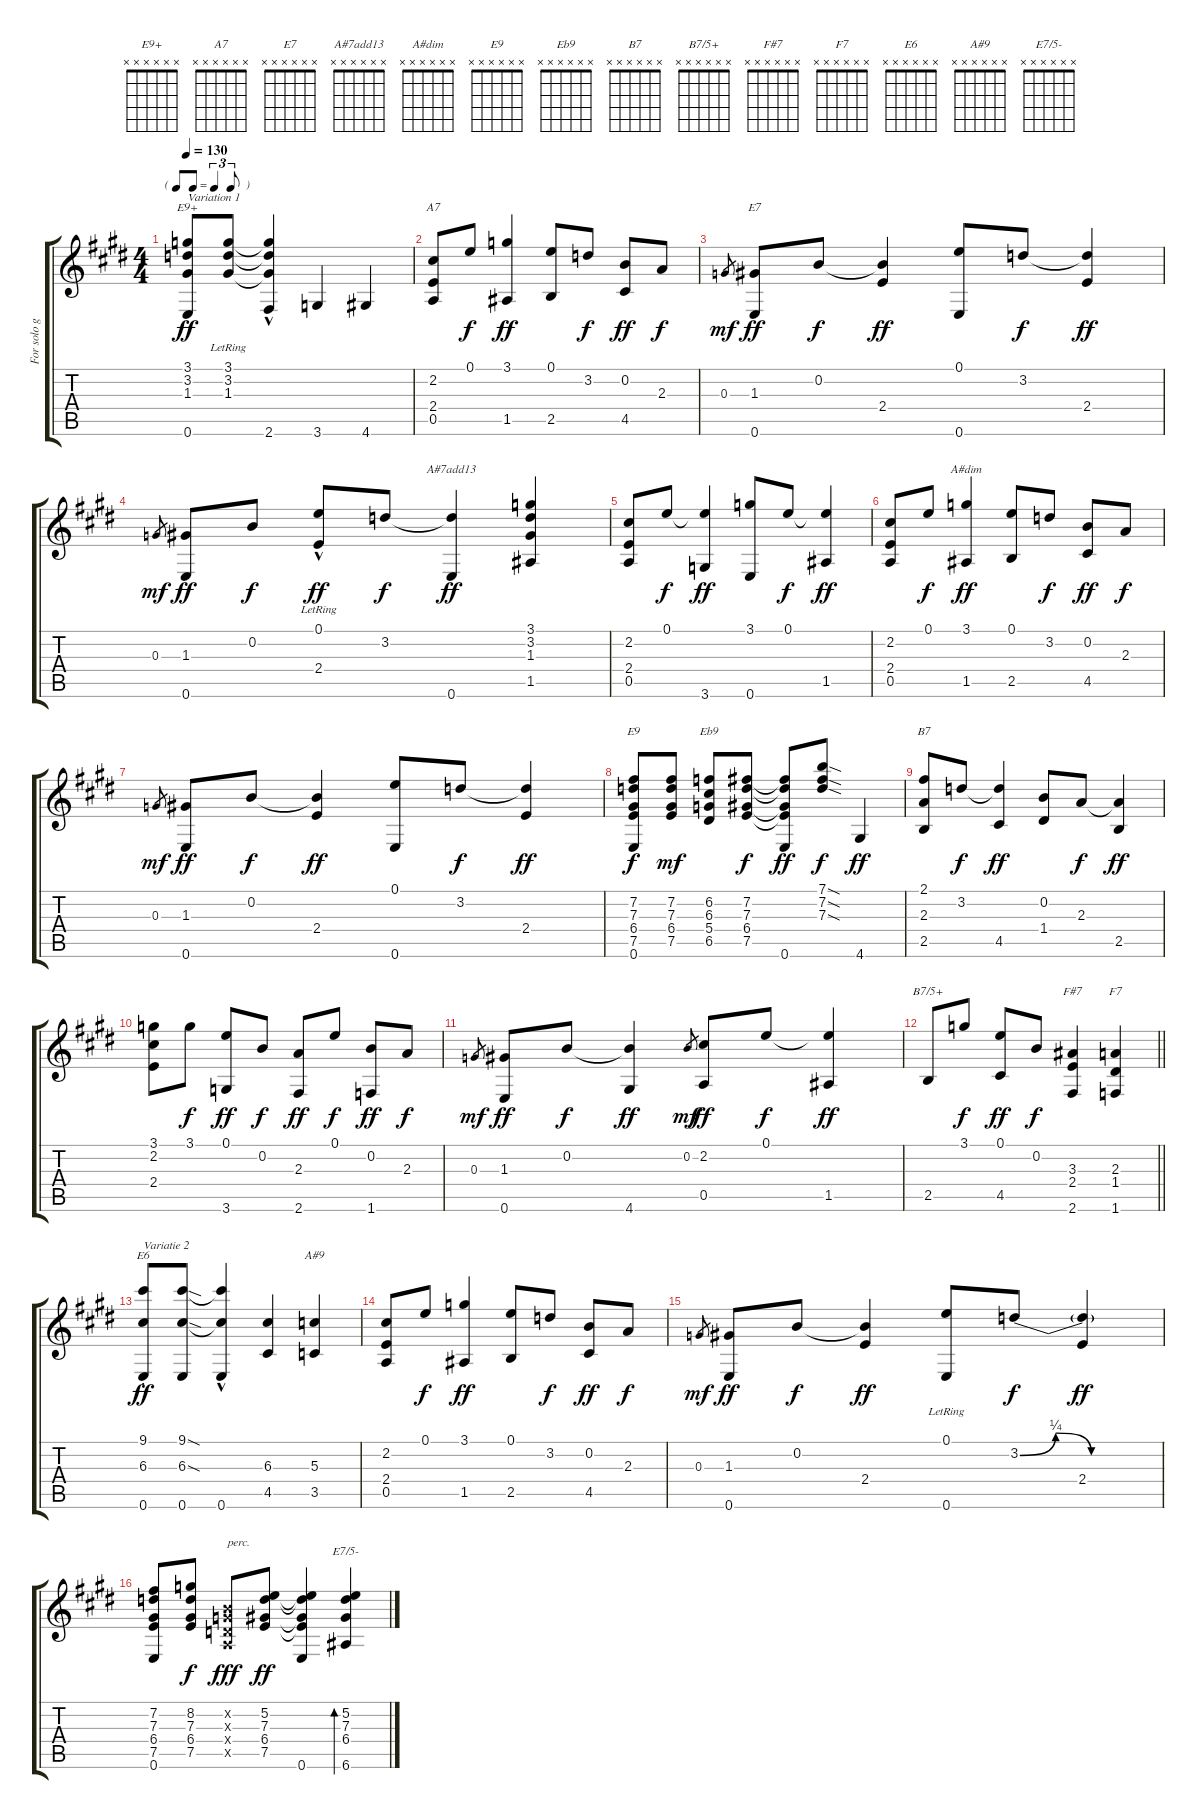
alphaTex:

\track ("For solo guitar" "For solo g") {instrument acousticguitarnylon}
\staff {score tabs}
\tuning (E4 B3 G3 D3 A2 E2) {hide}
\chord ("E9+" x x x x x x)
\chord ("A7" x x x x x x)
\chord ("E7" x x x x x x)
\chord ("A#7add13" x x x x x x)
\chord ("A#dim" x x x x x x)
\chord ("E9" x x x x x x)
\chord ("Eb9" x x x x x x)
\chord ("B7" x x x x x x)
\chord ("B7/5+" x x x x x x)
\chord ("F#7" x x x x x x)
\chord ("F7" x x x x x x)
\chord ("E6" x x x x x x)
\chord ("A#9" x x x x x x)
\chord ("E7/5-" x x x x x x)
\ts (4 4)
\tf triplet8th
\tempo 130
\clef g2
\ks e
(3.1 3.2 1.3 0.6).8{ch "E9+" txt "Variation 1" dy ff} (3.1{lr} 3.2{lr} 1.3{lr}).8 (3.1{hac t} 3.2{t} 1.3{t} 2.6).4 3.6.4 4.6.4 |
(2.2 2.4 0.5).8{ch "A7"} 0.1.8{dy f} (3.1 1.5).4{dy ff} (0.1 2.5).8 3.2.8{dy f} (0.2 4.5).8{dy ff} 2.3.8{dy f} |
0.3.8{gr dy mf} (1.3 0.6).8{ch "E7" dy ff} 0.2.8{dy f} (0.2{t} 2.4).4{dy ff} (0.1 0.6).8 3.2.8{dy f} (3.2{t} 2.4).4{dy ff} |
0.3.8{gr dy mf} (1.3 0.6).8{dy ff} 0.2.8{dy f} (0.1{hac lr} 2.4).8{dy ff} 3.2.8{dy f} (3.2{t} 0.6).4{ch "A#7add13" dy ff} (3.1 3.2 1.3 1.5).4 |
(2.2 2.4 0.5).8 0.1.8{dy f} (0.1{t} 3.6).4{dy ff} (3.1 0.6).8 0.1.8{dy f} (0.1{t} 1.5).4{dy ff} |
(2.2 2.4 0.5).8 0.1.8{dy f} (3.1 1.5).4{ch "A#dim" dy ff} (0.1 2.5).8 3.2.8{dy f} (0.2 4.5).8{dy ff} 2.3.8{dy f} |
0.3.8{gr dy mf} (1.3 0.6).8{dy ff} 0.2.8{dy f} (0.2{t} 2.4).4{dy ff} (0.1 0.6).8 3.2.8{dy f} (3.2{t} 2.4).4{dy ff} |
(7.2 7.3 6.4 7.5 0.6).8{ch "E9" dy f} (7.2 7.3 6.4 7.5).8{dy mf} (6.2 6.3 5.4 6.5).8{ch "Eb9"} (7.2 7.3 6.4 7.5).8{dy f} (7.2{t} 7.3{t} 6.4{t} 7.5{t} 0.6).8{dy ff} (7.1{sod} 7.2{sod} 7.3{sod}).8{dy f} 4.6.4{dy ff} |
(2.1 2.3 2.5).8{ch "B7"} 3.2.8{dy f} (3.2{t} 4.5).4{dy ff} (0.2 1.4).8 2.3.8{dy f} (2.3{t} 2.5).4{dy ff} |
(3.1 2.2 2.4).8 3.1.8{dy f} (0.1 3.6).8{dy ff} 0.2.8{dy f} (2.3 2.6).8{dy ff} 0.1.8{dy f} (0.2 1.6).8{dy ff} 2.3.8{dy f} |
0.3.8{gr dy mf} (1.3 0.6).8{dy ff} 0.2.8{dy f} (0.2{t} 4.6).4{dy ff} 0.2.8{gr dy mf} (2.2 0.5).8{dy ff} 0.1.8{dy f} (0.1{t} 1.5).4{dy ff} |
\barLineRight lightlight
2.5.8{ch "B7/5+"} 3.1.8{dy f} (0.1 4.5).8{dy ff} 0.2.8{dy f} (3.3 2.4 2.6).4{ch "F#7"} (2.3 1.4 1.6).4{ch "F7"} |
(9.1{st} 6.3{st} 0.6).8{ch "E6" txt "Variatie 2" dy ff} (9.1{sod} 6.3{sod} 0.6).8 (9.1{hac t} 6.3{t} 0.6).4 (6.3 4.5).4 (5.3 3.5).4{ch "A#9"} |
(2.2 2.4 0.5).8 0.1.8{dy f} (3.1 1.5).4{dy ff} (0.1 2.5).8 3.2.8{dy f} (0.2 4.5).8{dy ff} 2.3.8{dy f} |
0.3.8{gr dy mf} (1.3 0.6).8{dy ff} 0.2.8{dy f} (0.2{t} 2.4).4{dy ff} (0.1{lr} 0.6).8 3.2{be (custom 0 0 15 1 30 0 60 0)}.8{dy f} (3.2{t} 2.4).4{dy ff} |
(7.2 7.3 6.4 7.5 0.6).8 (8.2 7.3 6.4 7.5).8{dy f} (0.2{x} 0.3{x} 0.4{x} 0.5{x}).8{txt "perc." dy fff} (5.2 7.3 6.4 7.5).8{dy ff} (5.2{t} 7.3{t} 6.4{t} 7.5{t} 0.6).4 (5.2 7.3 6.4 6.6).4{bd 120 ch "E7/5-"}
